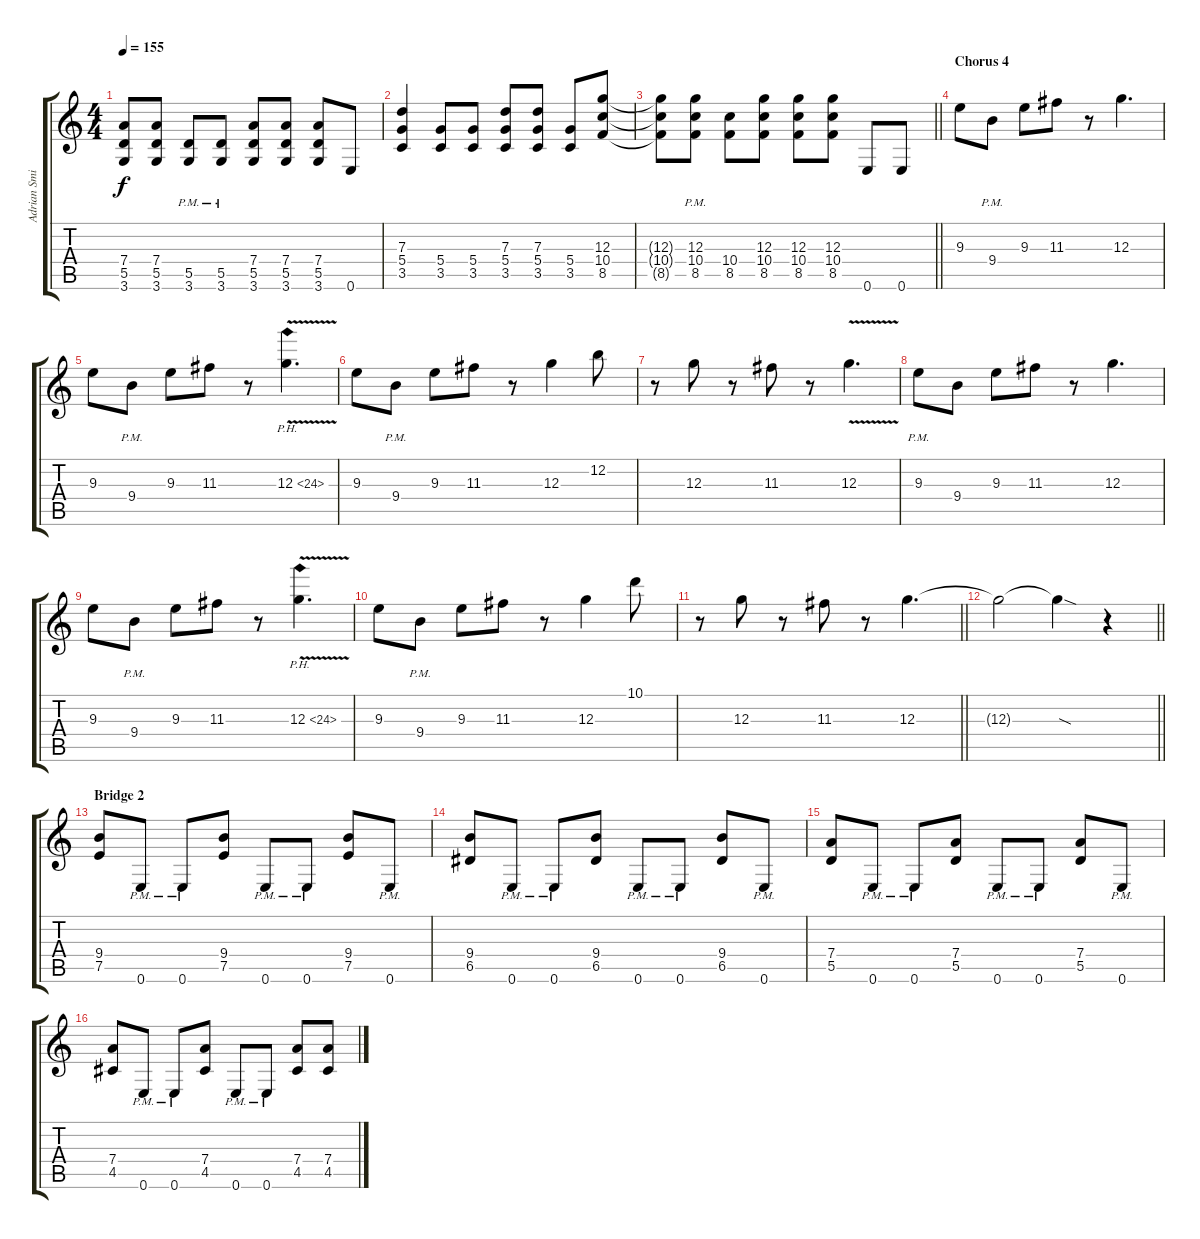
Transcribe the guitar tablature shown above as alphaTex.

\track ("Adrian Smith" "Adrian Smi") {instrument overdrivenguitar}
\staff {score tabs}
\tuning (E4 B3 G3 D3 A2 E2) {hide}
\ts (4 4)
\tempo 155
\clef g2
\ks c
(7.4{t} 5.5{t} 3.6{t}).8{dy f} (7.4 5.5 3.6).8 (5.5{pm} 3.6{pm}).8 (5.5{pm} 3.6{pm}).8 (7.4 5.5 3.6).8 (7.4 5.5 3.6).8 (7.4 5.5 3.6).8 0.6.8 |
(7.3 5.4 3.5).4 (5.4 3.5).8 (5.4 3.5).8 (7.3 5.4 3.5).8 (7.3 5.4 3.5).8 (5.4 3.5).8 (12.3 10.4 8.5).8 |
\barLineRight lightlight
(12.3{t} 10.4{t} 8.5{t}).8 (12.3{pm} 10.4{pm} 8.5{pm}).8 (10.4 8.5).8 (12.3 10.4 8.5).8 (12.3 10.4 8.5).8 (12.3 10.4 8.5).8 0.6.8 0.6.8 |
\section ("" "Chorus 4")
9.3.8{volume 16} 9.4{pm}.8 9.3.8 11.3.8 r.8 12.3.4{d} |
9.3.8 9.4{pm}.8 9.3.8 11.3.8 r.8 12.3{ph 12 v}.4{d} |
9.3.8 9.4{pm}.8 9.3.8 11.3.8 r.8 12.3.4 12.2.8 |
r.8 12.3.8 r.8 11.3.8 r.8 12.3{v}.4{d} |
9.3{pm}.8 9.4.8 9.3.8 11.3.8 r.8 12.3.4{d} |
9.3.8 9.4{pm}.8 9.3.8 11.3.8 r.8 12.3{ph 12 v}.4{d} |
9.3.8 9.4{pm}.8 9.3.8 11.3.8 r.8 12.3.4 10.1.8 |
\barLineRight lightlight
r.8 12.3.8 r.8 11.3.8 r.8 12.3.4{d} |
\barLineRight lightlight
12.3{t}.2 12.3{sod t}.4 r.4 |
\section ("" "Bridge 2")
(9.4 7.5).8{volume 13} 0.6{pm}.8 0.6{pm}.8 (9.4 7.5).8 0.6{pm}.8 0.6{pm}.8 (9.4 7.5).8 0.6{pm}.8 |
(9.4 6.5).8 0.6{pm}.8 0.6{pm}.8 (9.4 6.5).8 0.6{pm}.8 0.6{pm}.8 (9.4 6.5).8 0.6{pm}.8 |
(7.4 5.5).8 0.6{pm}.8 0.6{pm}.8 (7.4 5.5).8 0.6{pm}.8 0.6{pm}.8 (7.4 5.5).8 0.6{pm}.8 |
(7.4 4.5).8 0.6{pm}.8 0.6{pm}.8 (7.4 4.5).8 0.6{pm}.8 0.6{pm}.8 (7.4 4.5).8 (7.4 4.5).8
